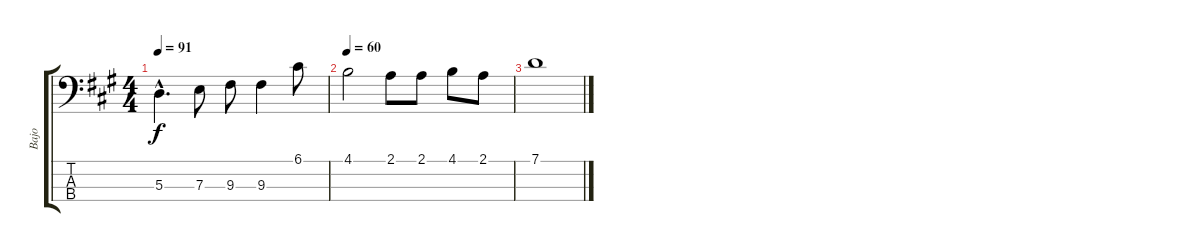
\track ("Bajo" "Bajo") {instrument electricbassfinger}
\staff {score tabs}
\tuning (G2 D2 A1 E1) {hide}
\ts (4 4)
\tempo 91
\clef f4
\ks a
5.3{hac}.4{d dy f} 7.3.8 9.3.8 9.3.4 6.1.8 |
\tempo 60
4.1.2 2.1.8 2.1.8 4.1.8 2.1.8 |
7.1.1
